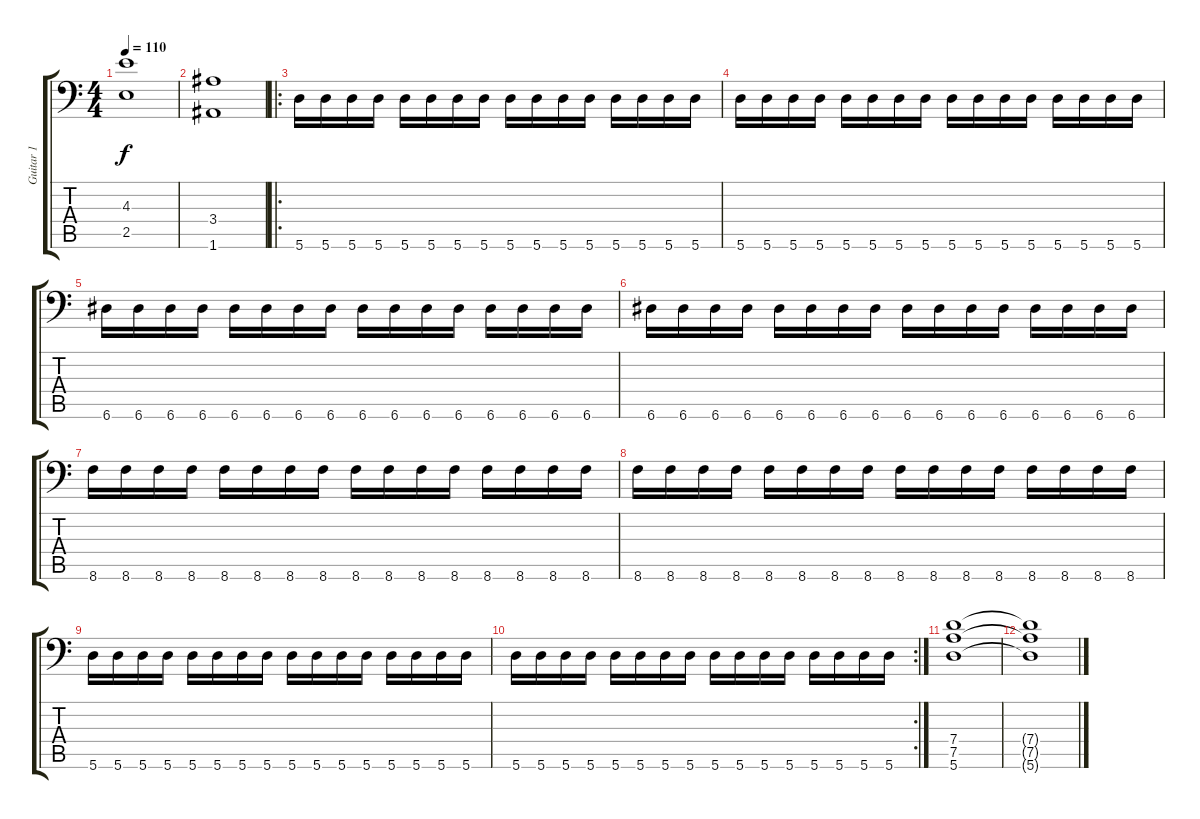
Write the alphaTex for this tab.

\track ("Guitar 1" "Guitar 1") {instrument distortionguitar}
\staff {score tabs}
\tuning (A3 E3 C3 G2 D2 A1) {hide}
\ts (4 4)
\tempo 110
\clef f4
\ks c
(4.3 2.5).1{dy f} |
(3.4 1.6).1 |
\ro
5.6.16 5.6.16 5.6.16 5.6.16 5.6.16 5.6.16 5.6.16 5.6.16 5.6.16 5.6.16 5.6.16 5.6.16 5.6.16 5.6.16 5.6.16 5.6.16 |
5.6.16 5.6.16 5.6.16 5.6.16 5.6.16 5.6.16 5.6.16 5.6.16 5.6.16 5.6.16 5.6.16 5.6.16 5.6.16 5.6.16 5.6.16 5.6.16 |
6.6.16 6.6.16 6.6.16 6.6.16 6.6.16 6.6.16 6.6.16 6.6.16 6.6.16 6.6.16 6.6.16 6.6.16 6.6.16 6.6.16 6.6.16 6.6.16 |
6.6.16 6.6.16 6.6.16 6.6.16 6.6.16 6.6.16 6.6.16 6.6.16 6.6.16 6.6.16 6.6.16 6.6.16 6.6.16 6.6.16 6.6.16 6.6.16 |
8.6.16 8.6.16 8.6.16 8.6.16 8.6.16 8.6.16 8.6.16 8.6.16 8.6.16 8.6.16 8.6.16 8.6.16 8.6.16 8.6.16 8.6.16 8.6.16 |
8.6.16 8.6.16 8.6.16 8.6.16 8.6.16 8.6.16 8.6.16 8.6.16 8.6.16 8.6.16 8.6.16 8.6.16 8.6.16 8.6.16 8.6.16 8.6.16 |
5.6.16 5.6.16 5.6.16 5.6.16 5.6.16 5.6.16 5.6.16 5.6.16 5.6.16 5.6.16 5.6.16 5.6.16 5.6.16 5.6.16 5.6.16 5.6.16 |
\rc 2
5.6.16 5.6.16 5.6.16 5.6.16 5.6.16 5.6.16 5.6.16 5.6.16 5.6.16 5.6.16 5.6.16 5.6.16 5.6.16 5.6.16 5.6.16 5.6.16 |
(7.4 7.5 5.6).1 |
(7.4{t} 7.5{t} 5.6{t}).1
